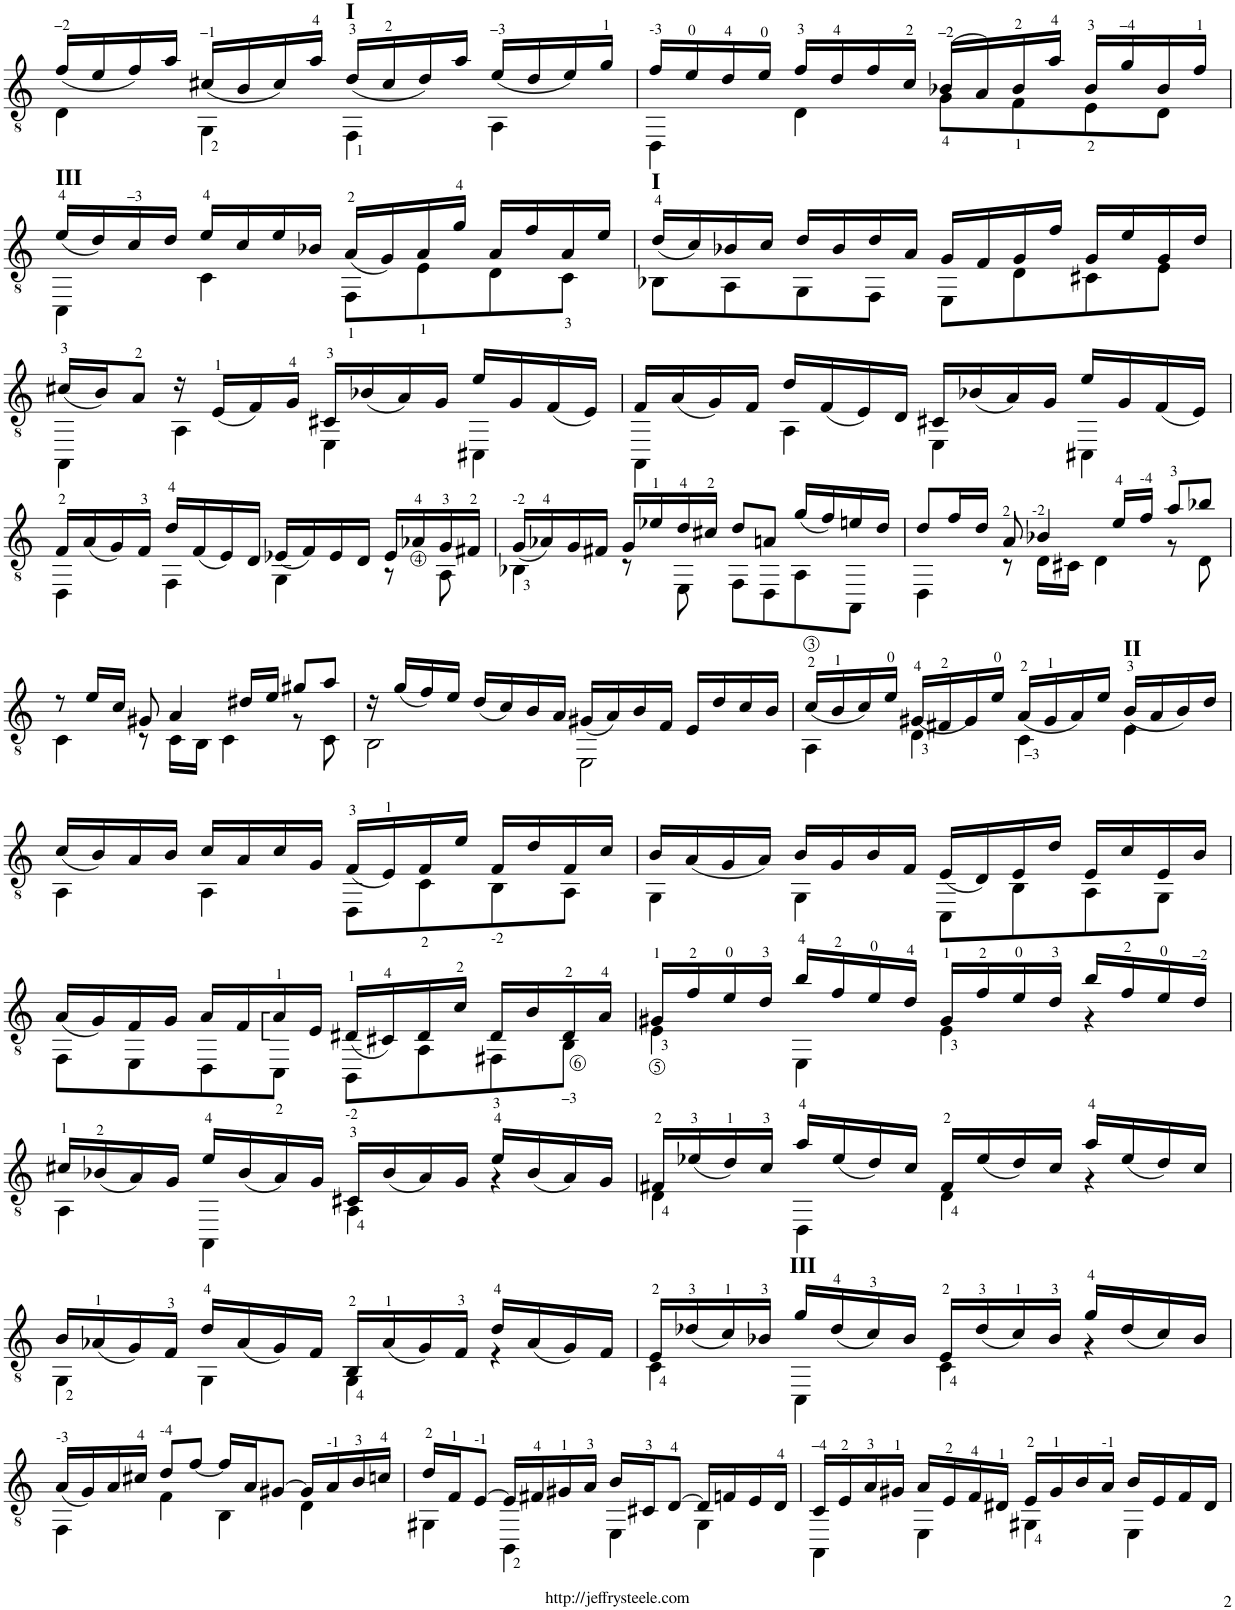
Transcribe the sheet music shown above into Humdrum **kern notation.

**kern
*part1
*staff1
*I"Chitarra
!!LO:PB:g=z
*clefGv2
*k[]
*M4/4
*met(c)
=25
*^
(<16f/LL	4D\
16e/	.
16f/)	.
16a/JJ	.
(<16c#X/LL	4GG\
16B/	.
16c#/)	.
16a/JJ	.
!LO:TX:a:B:t=I	!
(<16d/LL	4FF\
16c#/	.
16d/)	.
16a/JJ	.
(<16e/LL	4AA\
16d/	.
16e/)	.
16g/JJ	.
=26	=26
16f/LL	4DD\
16e/	.
16d/	.
16e/JJ	.
16f/LL	4D\
16d/	.
16f/	.
16c/JJ	.
(16B-X/LL	8G\L
16A/)	.
16B-/	8F\
16a/JJ	.
16B-/LL	8E\
16g/	.
16B-/	8D\J
16f/JJ	.
!!LO:LB:g=z	!!
=27	=27
!LO:TX:a:B:t=III	!
(<16e/LL	4CC\
16d/)	.
16c/	.
16d/JJ	.
16e/LL	4C\
16c/	.
16e/	.
16B-X/JJ	.
(<16A/LL	8FF\L
16G/)	.
16A/	8E\
16g/JJ	.
16A/LL	8D\
16f/	.
16A/	8C\J
16e/JJ	.
=28	=28
!LO:TX:a:B:t=I	!
(<16d/LL	8BB-X\L
16c/)	.
16B-X/	8AA\
16c/JJ	.
16d/LL	8GG\
16B-/	.
16d/	8FF\J
16A/JJ	.
16G/LL	8EE\L
16F/	.
16G/	8D\
16f/JJ	.
16G/LL	8C#X\
16e/	.
16G/	8E\J
16d/JJ	.
!!LO:LB:g=z	!!
=29	=29
(<16c#X/LL	4AAA\
16B/J)	.
8A/J	.
16r	4AA\
(<16E/LL	.
16F/)	.
16G/JJ	.
16C#X/LL	4EE\
(<16B-X/	.
16A/)	.
16G/JJ	.
16e/LL	4CC#X\
16G/	.
(<16F/	.
16E/JJ)	.
=30	=30
16F/LL	4AAA\
(<16A/	.
16G/)	.
16F/JJ	.
16d/LL	4AA\
(<16F/	.
16E/)	.
16D/JJ	.
16C#X/LL	4EE\
(<16B-X/	.
16A/)	.
16G/JJ	.
16e/LL	4CC#X\
16G/	.
(<16F/	.
16E/JJ)	.
!!LO:LB:g=z	!!
=31	=31
16F/LL	4DD\
(<16A/	.
16G/)	.
16F/JJ	.
16d/LL	4FF\
(<16F/	.
16E/)	.
16D/JJ	.
(<16E-X/LL	4GG\
16F/)	.
16E-/	.
16D/JJ	.
16E-/LL	8r
16A-X/	.
16G/	8AA\
16F#X/JJ	.
=32	=32
(<16G/LL	4BB-X\
16A-X/)	.
16G/	.
16F#X/JJ	.
16G/LL	8r
16e-X/	.
16d/	8EE\
16c#X/JJ	.
8d/L	8FF\L
8An/J	8DD\
(<16g/LL	8AA\
16f/)	.
16en/	8AAA\J
16d/JJ	.
=33	=33
8d/L	4DD\
16f/L	.
16d/JJ	.
8A/	8r
4B-X/	16D\LL
.	16C#X\JJ
.	4D\
16e/LL	.
16f/JJ	.
8a/L	8r
8b-X/J	8D\
!!LO:LB:g=z	!!
=34	=34
8r	4C\
16e/LL	.
16c/JJ	.
8G#X/	8r
4A/	16C\LL
.	16BB\JJ
.	4C\
16d#X/LL	.
16e/JJ	.
8g#X/L	8r
8a/J	8C\
=35	=35
16r	2BB\
(<16g/LL	.
16f/)	.
16e/JJ	.
(<16d/LL	.
16c/)	.
16B/	.
16A/JJ	.
(<16G#X/LL	2EE\
16A/)	.
16B/	.
16F/JJ	.
16E/LL	.
16d/	.
16c/	.
16B/JJ	.
=36	=36
(<16c/LL	4AA\
16B/	.
16c/)	.
16e/JJ	.
(<16G#X/LL	4D\
16F#X/	.
16G#/)	.
16e/JJ	.
(<16A/LL	4C\
16G#/	.
16A/)	.
16e/JJ	.
!LO:TX:a:B:t=II	!
(<16B/LL	4E\
16A/	.
16B/)	.
16d/JJ	.
!!LO:LB:g=z	!!
=37	=37
(<16c/LL	4AA\
16B/)	.
16A/	.
16B/JJ	.
16c/LL	4AA\
16A/	.
16c/	.
16G/JJ	.
(<16F/LL	8DD\L
16E/)	.
16F/	8C\
16e/JJ	.
16F/LL	8BB\
16d/	.
16F/	8AA\J
16c/JJ	.
=38	=38
16B/LL	4GG\
(<16A/	.
16G/	.
16A/JJ)	.
16B/LL	4GG\
16G/	.
16B/	.
16F/JJ	.
(<16E/LL	8CC\L
16D/)	.
16E/	8BB\
16d/JJ	.
16E/LL	8AA\
16c/	.
16E/	8GG\J
16B/JJ	.
!!LO:LB:g=z	!!
=39	=39
(<16A/LL	8FF\L
16G/)	.
16F/	8EE\
16G/JJ	.
16A/LL	8DD\
16F/	.
16A/	8CC\J
16E/JJ	.
(<16D#X/LL	8BBB\L
16C#X/)	.
16D#/	8AA\
16c/JJ	.
16D#/LL	8FF#X\
16B/	.
16D#/	8BB\J
16A/JJ	.
=40	=40
16G#X/LL	4E\
16f/	.
16e/	.
16d/JJ	.
16b/LL	4EE\
16f/	.
16e/	.
16d/JJ	.
16G#/LL	4E\
16f/	.
16e/	.
16d/JJ	.
16b/LL	4r
16f/	.
16e/	.
16d/JJ	.
!!LO:LB:g=z	!!
=41	=41
16c#X/LL	4AA\
(<16B-X/	.
16A/)	.
16G/JJ	.
16e/LL	4AAA\
(<16B-/	.
16A/)	.
16G/JJ	.
16C#X/LL	4AA\
(<16B-/	.
16A/)	.
16G/JJ	.
16e/LL	4r
(<16B-/	.
16A/)	.
16G/JJ	.
=42	=42
16F#X/LL	4D\
(<16e-X/	.
16d/)	.
16c/JJ	.
16a/LL	4DD\
(<16e-/	.
16d/)	.
16c/JJ	.
16F#/LL	4D\
(<16e-/	.
16d/)	.
16c/JJ	.
16a/LL	4r
(<16e-/	.
16d/)	.
16c/JJ	.
!!LO:LB:g=z	!!
=43	=43
16B/LL	4GG\
(<16A-X/	.
16G/)	.
16F/JJ	.
16d/LL	4GG\
(<16A-/	.
16G/)	.
16F/JJ	.
16BB/LL	4GG\
(<16A-/	.
16G/)	.
16F/JJ	.
16d/LL	4r
(<16A-/	.
16G/)	.
16F/JJ	.
=44	=44
16E/LL	4C\
(<16d-X/	.
16c/)	.
16B-X/JJ	.
!LO:TX:a:B:t=III	!
16g/LL	4CC\
(<16d-/	.
16c/)	.
16B-/JJ	.
16E/LL	4C\
(<16d-/	.
16c/)	.
16B-/JJ	.
16g/LL	4r
(<16d-/	.
16c/)	.
16B-/JJ	.
!!LO:LB:g=z	!!
=45	=45
(<16A/LL	4FF\
16G/)	.
16A/	.
16c#X/JJ	.
8d/L	4F\
[<8f/J	.
16f/LL]	4BB\
16A/J	.
[8G#X/J	.
16G#/LL]	4D\
16A/	.
16B/	.
16cn/JJ	.
=46	=46
16d/LL	4GG#X\
16F/J	.
[8E/J	.
16E/LL]	4BBB\
16F#X/	.
16G#X/	.
16A/JJ	.
16B/LL	4EE\
16C#X/J	.
[8D/J	.
16D/LL]	4GG#\
16Fn/	.
16E/	.
16D/JJ	.
=47	=47
16C/LL	4AAA\
16E/	.
16A/	.
16G#X/JJ	.
16A/LL	4EE\
16E/	.
16F/	.
16D#X/JJ	.
16E/LL	4GG#X\
16G#/	.
16B/	.
16A/JJ	.
16B/LL	4EE\
16E/	.
16F/	.
16D#/JJ	.
*v	*v
=
*-
